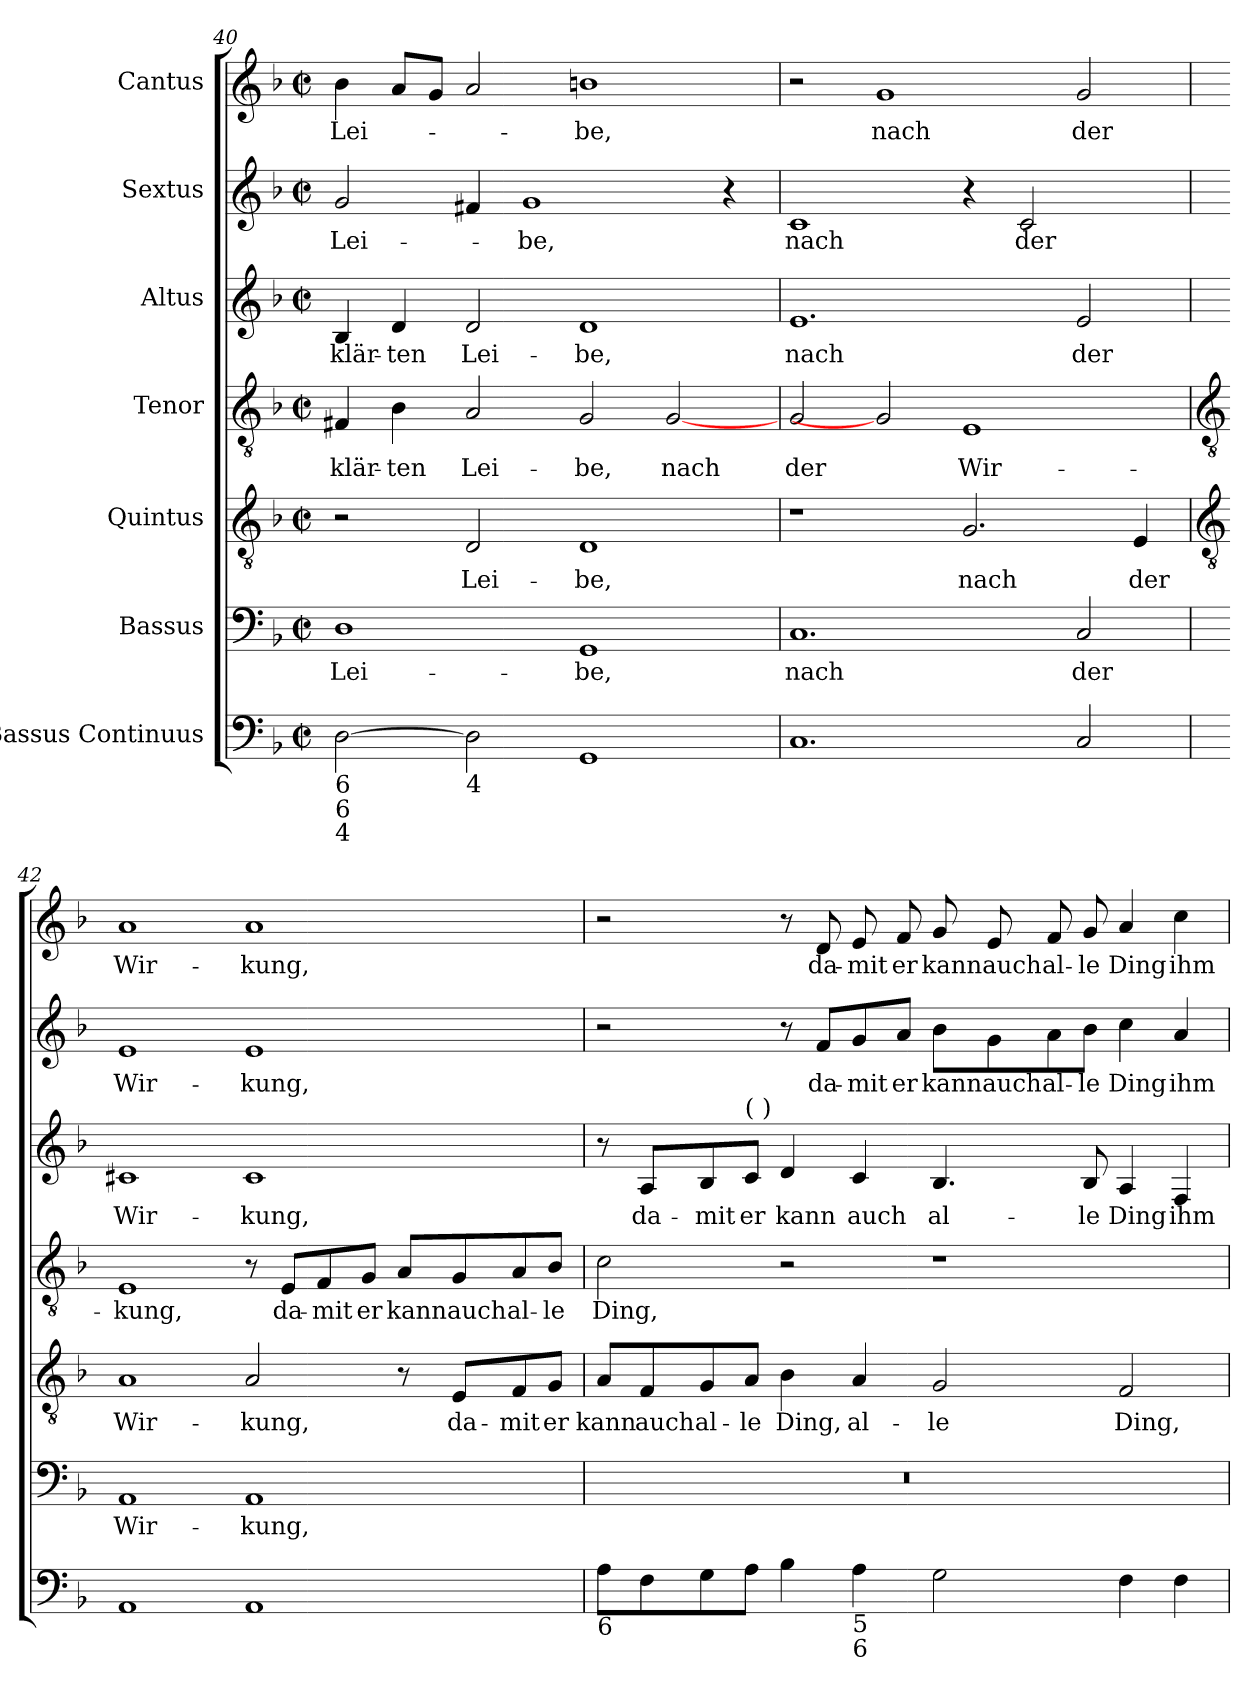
**kern	**kern	**text	**kern	**text	**kern	**text	**kern	**text	**kern	**text	**kern	**text
*part7	*part6	*part6	*part5	*part5	*part4	*part4	*part3	*part3	*part2	*part2	*part1	*part1
*staff7	*staff6	*staff6	*staff5	*staff5	*staff4	*staff4	*staff3	*staff3	*staff2	*staff2	*staff1	*staff1
*I"Bassus Continuus	*I"Bassus	*	*I"Quintus	*	*I"Tenor	*	*I"Altus	*	*I"Sextus	*	*I"Cantus	*
*clefF4	*clefF4	*	*clefGv2	*	*clefGv2	*	*clefG2	*	*clefG2	*	*clefG2	*
*k[b-]	*k[b-]	*	*k[b-]	*	*k[b-]	*	*k[b-]	*	*k[b-]	*	*k[b-]	*
*F:	*F:	*	*F:	*	*F:	*	*F:	*	*F:	*	*F:	*
*M4/2	*M4/2	*	*M4/2	*	*M4/2	*	*M4/2	*	*M4/2	*	*M4/2	*
*met(c|)	*met(c|)	*	*met(c|)	*	*met(c|)	*	*met(c|)	*	*met(c|)	*	*met(c|)	*
=40	=40	=40	=40	=40	=40	=40	=40	=40	=40	=40	=40	=40
!LO:TX:b:t=6	!	!	!	!	!	!	!	!	!	!	!	!
!LO:TX:b:t=6\n4	!	!	!	!	!	!	!	!	!	!	!	!
!	!	!LO:LY:b	!	!	!	!LO:LY:b	!	!LO:LY:b	!	!LO:LY:b	!	!LO:LY:b
[2D	1D	Lei-	2r	.	4F#X	-klär-	4B-	-klär-	2g	Lei-	4b-	Lei-
!	!	!	!	!	!	!LO:LY:b	!	!LO:LY:b	!	!	!	!
.	.	.	.	.	4B-	-ten	4d	-ten	.	.	8aL	.
.	.	.	.	.	.	.	.	.	.	.	8gJ	.
!LO:TX:b:t=4	!	!	!	!	!	!	!	!	!	!	!	!
!	!	!	!	!LO:LY:b	!	!LO:LY:b	!	!LO:LY:b	!	!	!	!
2D]	.	.	2D	Lei-	2A	Lei-	2d	Lei-	4f#X	.	2a	.
!	!	!	!	!	!	!	!	!	!	!LO:LY:b	!	!
.	.	.	.	.	.	.	.	.	1g	-be,	.	.
!	!	!LO:LY:b	!	!LO:LY:b	!	!LO:LY:b	!	!LO:LY:b	!	!	!	!LO:LY:b
1GG	1GG	-be,	1D	-be,	2G	-be,	1d	-be,	.	.	1bn	-be,
!	!	!	!	!	!	!LO:LY:b	!	!	!	!	!	!
.	.	.	.	.	[2G	nach	.	.	.	.	.	.
.	.	.	.	.	.	.	.	.	4r	.	.	.
=41	=41	=41	=41	=41	=41	=41	=41	=41	=41	=41	=41	=41
!	!	!LO:LY:b	!	!	!	!LO:LY:b	!	!LO:LY:b	!	!LO:LY:b	!	!
1.C	1.C	nach	1r	.	2G	der	1.e	nach	1c	nach	2r	.
!	!	!	!	!	!	!	!	!	!	!	!	!LO:LY:b
.	.	.	.	.	2G]	.	.	.	.	.	1g	nach
!	!	!	!	!LO:LY:b	!	!LO:LY:b	!	!	!	!	!	!
.	.	.	2.G	nach	1E	Wir-	.	.	4r	.	.	.
!	!	!	!	!	!	!	!	!	!	!LO:LY:b	!	!
.	.	.	.	.	.	.	.	.	2c	der	.	.
!	!	!LO:LY:b	!	!	!	!	!	!LO:LY:b	!	!	!	!LO:LY:b
2C	2C	der	.	.	.	.	2e	der	.	.	2g	der
!	!	!	!	!LO:LY:b	!	!	!	!	!	!	!	!
.	.	.	4E	der	.	.	.	.	4ryy	.	.	.
!!LO:LB:g=z
=42	=42	=42	=42	=42	=42	=42	=42	=42	=42	=42	=42	=42
*	*	*	*clefGv2	*	*clefGv2	*	*	*	*	*	*	*
!	!	!LO:LY:b	!	!LO:LY:b	!	!LO:LY:b	!	!LO:LY:b	!	!LO:LY:b	!	!LO:LY:b
1AA	1AA	Wir-	1A	Wir-	1E	-kung,	1c#X	Wir-	1e	Wir-	1a	Wir-
!	!	!LO:LY:b	!	!LO:LY:b	!	!	!	!LO:LY:b	!	!LO:LY:b	!	!LO:LY:b
1AA	1AA	-kung,	2A	-kung,	8r	.	1c#	-kung,	1e	-kung,	1a	-kung,
!	!	!	!	!	!	!LO:LY:b	!	!	!	!	!	!
.	.	.	.	.	8E/L	da-	.	.	.	.	.	.
!	!	!	!	!	!	!LO:LY:b	!	!	!	!	!	!
.	.	.	.	.	8F/	-mit	.	.	.	.	.	.
!	!	!	!	!	!	!LO:LY:b	!	!	!	!	!	!
.	.	.	.	.	8G/J	er	.	.	.	.	.	.
!	!	!	!	!	!	!LO:LY:b	!	!	!	!	!	!
.	.	.	8r	.	8A/L	kann	.	.	.	.	.	.
!	!	!	!	!LO:LY:b	!	!LO:LY:b	!	!	!	!	!	!
.	.	.	8E/L	da-	8G/	auch	.	.	.	.	.	.
!	!	!	!	!LO:LY:b	!	!LO:LY:b	!	!	!	!	!	!
.	.	.	8F/	-mit	8A/	al-	.	.	.	.	.	.
!	!	!	!	!LO:LY:b	!	!LO:LY:b	!	!	!	!	!	!
.	.	.	8G/J	er	8B-/J	-le	.	.	.	.	.	.
=43	=43	=43	=43	=43	=43	=43	=43	=43	=43	=43	=43	=43
!LO:TX:b:t=6	!	!	!	!	!	!	!	!	!	!	!	!
!	!	!	!	!LO:LY:b	!	!LO:LY:b	!	!	!	!	!	!
8AL	0r	.	8A/L	kann	2c	Ding,	8r	.	2r	.	2r	.
!	!	!	!	!LO:LY:b	!	!	!	!LO:LY:b	!	!	!	!
8F	.	.	8F/	auch	.	.	8A/L	da-	.	.	.	.
!	!	!	!	!LO:LY:b	!	!	!	!LO:LY:b	!	!	!	!
8G	.	.	8G/	al-	.	.	8B-/	-mit	.	.	.	.
!	!	!	!	!	!	!	!LO:TX:a:t=(  )	!	!	!	!	!
!	!	!	!	!LO:LY:b	!	!	!	!LO:LY:b	!	!	!	!
8AJ	.	.	8A/J	-le	.	.	8c/J	er	.	.	.	.
!	!	!	!	!LO:LY:b	!	!	!	!LO:LY:b	!	!	!	!
4B-	.	.	4B-	Ding,	2r	.	4d	kann	8r	.	8r	.
!	!	!	!	!	!	!	!	!	!	!LO:LY:b	!	!LO:LY:b
.	.	.	.	.	.	.	.	.	8f/L	da-	8d	da-
!LO:TX:b:t=5	!	!	!	!	!	!	!	!	!	!	!	!
!LO:TX:b:t=6	!	!	!	!	!	!	!	!	!	!	!	!
!	!	!	!	!LO:LY:b	!	!	!	!LO:LY:b	!	!LO:LY:b	!	!LO:LY:b
4A	.	.	4A	al-	.	.	4c	auch	8g/	-mit	8e	-mit
!	!	!	!	!	!	!	!	!	!	!LO:LY:b	!	!LO:LY:b
.	.	.	.	.	.	.	.	.	8a/J	er	8f	er
!	!	!	!	!LO:LY:b	!	!	!	!LO:LY:b	!	!LO:LY:b	!	!LO:LY:b
2G	.	.	2G	-le	1r	.	4.B-	al-	8b-\L	kann	8g	kann
!	!	!	!	!	!	!	!	!	!	!LO:LY:b	!	!LO:LY:b
.	.	.	.	.	.	.	.	.	8g\	auch	8e	auch
!	!	!	!	!	!	!	!	!	!	!LO:LY:b	!	!LO:LY:b
.	.	.	.	.	.	.	.	.	8a\	al-	8f	al-
!	!	!	!	!	!	!	!	!LO:LY:b	!	!LO:LY:b	!	!LO:LY:b
.	.	.	.	.	.	.	8B-	-le	8b-\J	-le	8g	-le
!	!	!	!	!LO:LY:b	!	!	!	!LO:LY:b	!	!LO:LY:b	!	!LO:LY:b
4F	.	.	2F	Ding,	.	.	4A	Ding	4cc	Ding	4a	Ding
!	!	!	!	!	!	!	!	!LO:LY:b	!	!LO:LY:b	!	!LO:LY:b
4F	.	.	.	.	.	.	4F	ihm	4a	ihm	4cc	ihm
=	=	=	=	=	=	=	=	=	=	=	=	=
*-	*-	*-	*-	*-	*-	*-	*-	*-	*-	*-	*-	*-
